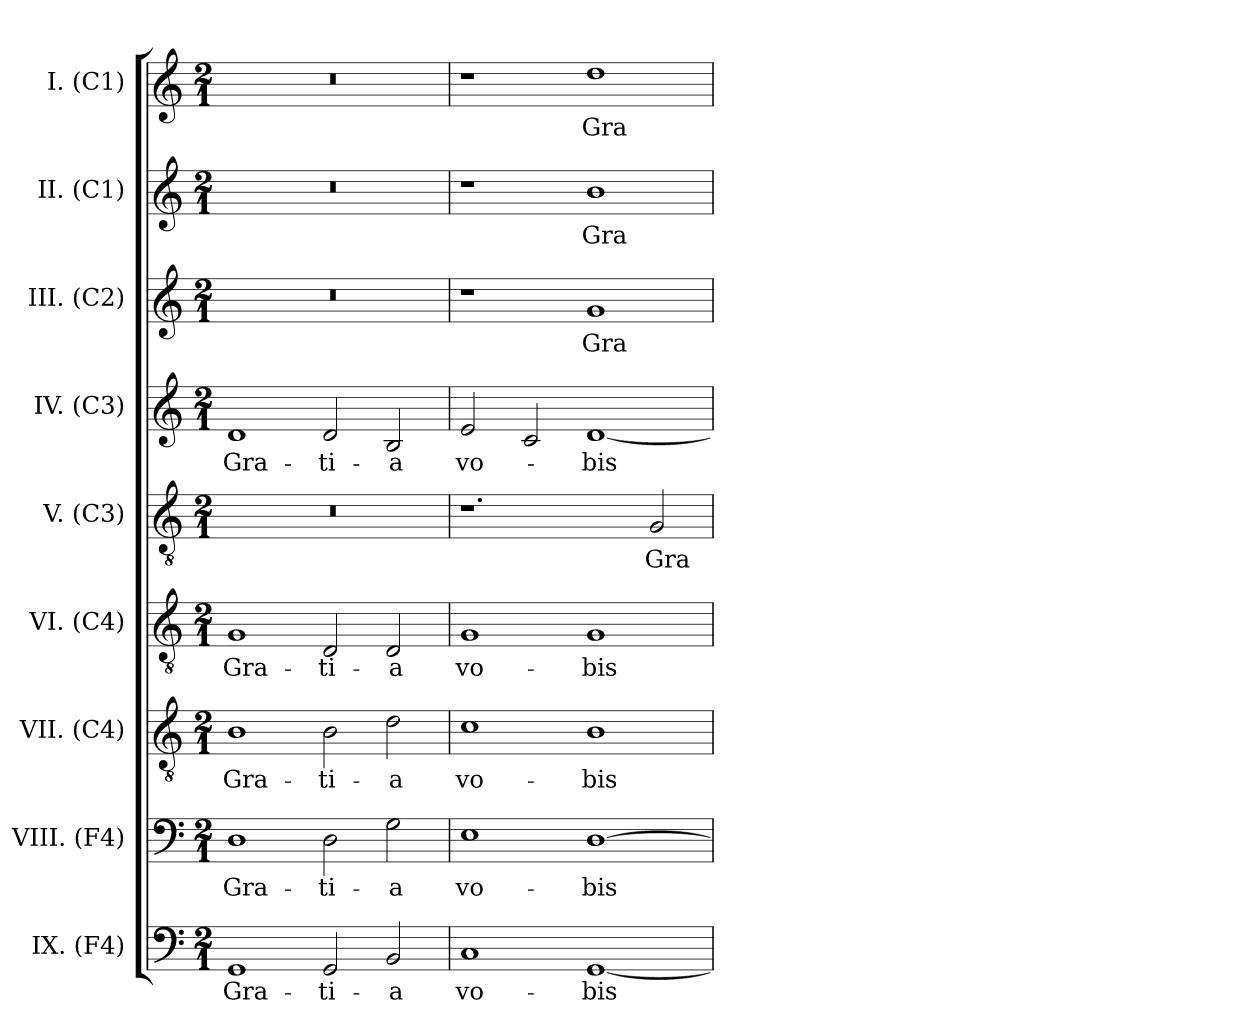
**kern	**text	**kern	**text	**kern	**text	**kern	**text	**kern	**text	**kern	**text	**kern	**text	**kern	**text	**kern	**text
*part9	*part9	*part8	*part8	*part7	*part7	*part6	*part6	*part5	*part5	*part4	*part4	*part3	*part3	*part2	*part2	*part1	*part1
*staff9	*staff9	*staff8	*staff8	*staff7	*staff7	*staff6	*staff6	*staff5	*staff5	*staff4	*staff4	*staff3	*staff3	*staff2	*staff2	*staff1	*staff1
*I"IX. (F4)	*	*I"VIII. (F4)	*	*I"VII. (C4)	*	*I"VI. (C4)	*	*I"V. (C3)	*	*I"IV. (C3)	*	*I"III. (C2)	*	*I"II. (C1)	*	*I"I. (C1)	*
*I'IX.	*	*I'VIII.	*	*I'VII.	*	*I'VI.	*	*I'V.	*	*I'IV.	*	*I'III.	*	*I'II.	*	*I'I.	*
!!LO:PB:g=z
*clefF4	*	*clefF4	*	*clefGv2	*	*clefGv2	*	*clefGv2	*	*clefG2	*	*clefG2	*	*clefG2	*	*clefG2	*
*	*	*	*	*	*	*	*	*ITrd7c12	*	*	*	*	*	*	*	*	*
*k[]	*	*k[]	*	*k[]	*	*k[]	*	*k[]	*	*k[]	*	*k[]	*	*k[]	*	*k[]	*
*C:	*	*C:	*	*C:	*	*C:	*	*C:	*	*C:	*	*C:	*	*C:	*	*C:	*
*M2/1	*	*M2/1	*	*M2/1	*	*M2/1	*	*M2/1	*	*M2/1	*	*M2/1	*	*M2/1	*	*M2/1	*
=1	=1	=1	=1	=1	=1	=1	=1	=1	=1	=1	=1	=1	=1	=1	=1	=1	=1
!	!LO:LY:b:color=#000000	!	!	!	!	!	!	!	!	!	!	!	!	!	!	!	!
!	!	!	!LO:LY:b:color=#000000	!	!	!	!	!	!	!	!	!	!	!	!	!	!
!	!	!	!	!	!LO:LY:b:color=#000000	!	!	!	!	!	!	!	!	!	!	!	!
!	!	!	!	!	!	!	!LO:LY:b:color=#000000	!LO:N:vis=1	!	!	!	!	!	!	!	!	!
!	!	!	!	!	!	!	!	!	!	!	!LO:LY:b:color=#000000	!LO:N:vis=1	!	!LO:N:vis=1	!	!LO:N:vis=1	!
1GGi	Gra-	1Di	Gra-	1Bi	Gra-	1Gi	Gra-	0r	.	1di	Gra-	0r	.	0r	.	0r	.
!	!LO:LY:b:color=#000000	!	!	!	!	!	!	!	!	!	!	!	!	!	!	!	!
!	!	!	!LO:LY:b:color=#000000	!	!	!	!	!	!	!	!	!	!	!	!	!	!
!	!	!	!	!	!LO:LY:b:color=#000000	!	!	!	!	!	!	!	!	!	!	!	!
!	!	!	!	!	!	!	!LO:LY:b:color=#000000	!	!	!	!	!	!	!	!	!	!
!	!	!	!	!	!	!	!	!	!	!	!LO:LY:b:color=#000000	!	!	!	!	!	!
2GGi/	-ti-	2Di\	-ti-	2Bi\	-ti-	2Di/	-ti-	.	.	2di/	-ti-	.	.	.	.	.	.
!	!LO:LY:b:color=#000000	!	!	!	!	!	!	!	!	!	!	!	!	!	!	!	!
!	!	!	!LO:LY:b:color=#000000	!	!	!	!	!	!	!	!	!	!	!	!	!	!
!	!	!	!	!	!LO:LY:b:color=#000000	!	!	!	!	!	!	!	!	!	!	!	!
!	!	!	!	!	!	!	!LO:LY:b:color=#000000	!	!	!	!	!	!	!	!	!	!
!	!	!	!	!	!	!	!	!	!	!	!LO:LY:b:color=#000000	!	!	!	!	!	!
2BBi/	-a	2Gi\	-a	2di\	-a	2Di/	-a	.	.	2Bi/	-a	.	.	.	.	.	.
=2	=2	=2	=2	=2	=2	=2	=2	=2	=2	=2	=2	=2	=2	=2	=2	=2	=2
!	!LO:LY:b:color=#000000	!	!	!	!	!	!	!	!	!	!	!	!	!	!	!	!
!	!	!	!LO:LY:b:color=#000000	!	!	!	!	!	!	!	!	!	!	!	!	!	!
!	!	!	!	!	!LO:LY:b:color=#000000	!	!	!	!	!	!	!	!	!	!	!	!
!	!	!	!	!	!	!	!LO:LY:b:color=#000000	!	!	!	!	!	!	!	!	!	!
!	!	!	!	!	!	!	!	!	!	!	!LO:LY:b:color=#000000	!	!	!	!	!	!
1Ci	vo-	1Ei	vo-	1ci	vo-	1Gi	vo-	1.r	.	2ei/	vo-	1r	.	1r	.	1r	.
.	.	.	.	.	.	.	.	.	.	2ci/	.	.	.	.	.	.	.
!	!LO:LY:b:color=#000000	!	!	!	!	!	!	!	!	!	!	!	!	!	!	!	!
!	!	!	!LO:LY:b:color=#000000	!	!	!	!	!	!	!	!	!	!	!	!	!	!
!	!	!	!	!	!LO:LY:b:color=#000000	!	!	!	!	!	!	!	!	!	!	!	!
!	!	!	!	!	!	!	!LO:LY:b:color=#000000	!	!	!	!	!	!	!	!	!	!
!	!	!	!	!	!	!	!	!	!	!	!LO:LY:b:color=#000000	!	!	!	!	!	!
!	!	!	!	!	!	!	!	!	!	!	!	!	!LO:LY:b:color=#000000	!	!	!	!
!	!	!	!	!	!	!	!	!	!	!	!	!	!	!	!LO:LY:b:color=#000000	!	!
!	!	!	!	!	!	!	!	!	!	!	!	!	!	!	!	!	!LO:LY:b:color=#000000
[1GGi	-bis	[1Di	-bis	1Bi	-bis	1Gi	-bis	.	.	[1di	-bis	1gi	Gra-	1bi	Gra-	1ddi	Gra-
!	!	!	!	!	!	!	!	!	!LO:LY:b:color=#000000	!	!	!	!	!	!	!	!
.	.	.	.	.	.	.	.	2GGi/	Gra-	.	.	.	.	.	.	.	.
=	=	=	=	=	=	=	=	=	=	=	=	=	=	=	=	=	=
*-	*-	*-	*-	*-	*-	*-	*-	*-	*-	*-	*-	*-	*-	*-	*-	*-	*-
